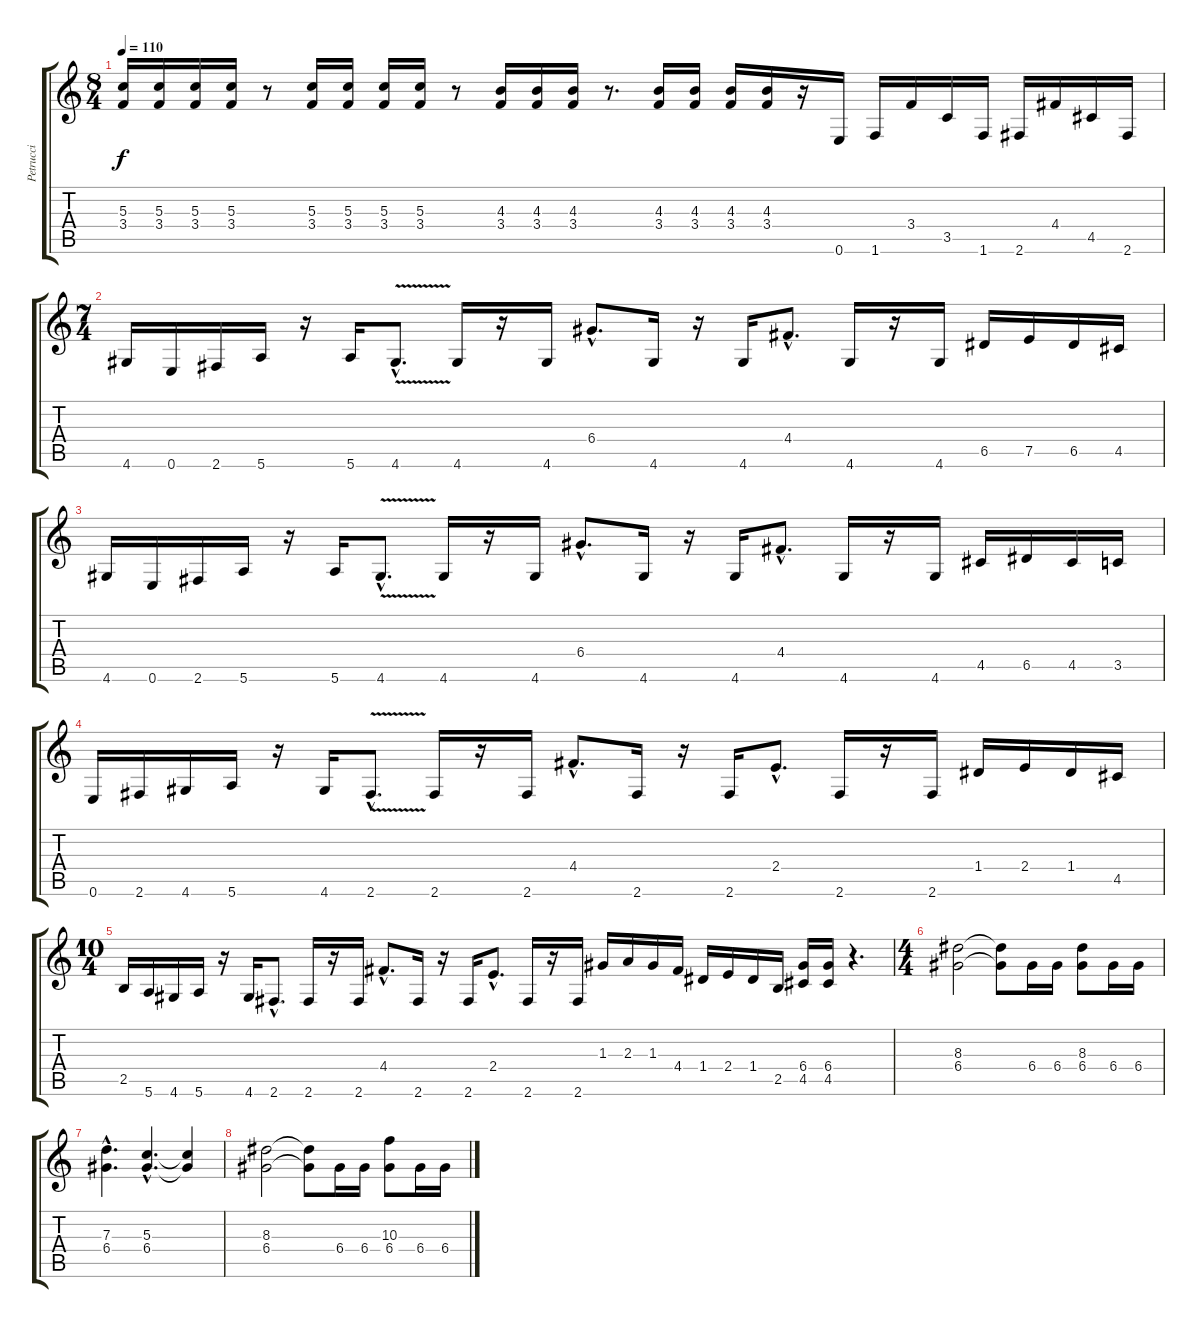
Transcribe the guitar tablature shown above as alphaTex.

\track ("Petrucci" "Petrucci") {instrument distortionguitar}
\staff {score tabs}
\tuning (E4 B3 G3 D3 A2 E2) {hide}
\ts (8 4)
\tempo 110
\clef g2
\ks c
(5.3 3.4).16{dy f} (5.3 3.4).16 (5.3 3.4).16 (5.3 3.4).16 r.8 (5.3 3.4).16 (5.3 3.4).16 (5.3 3.4).16 (5.3 3.4).16 r.8 (4.3 3.4).16 (4.3 3.4).16 (4.3 3.4).16 r.8{d} (4.3 3.4).16 (4.3 3.4).16 (4.3 3.4).16 (4.3 3.4).16 r.16 0.6.16 1.6.16 3.4.16 3.5.16 1.6.16 2.6.16 4.4.16 4.5.16 2.6.16 |
\ts (7 4)
4.6.16 0.6.16 2.6.16 5.6.16 r.16 5.6.16 4.6{v hac}.8{d} 4.6.16 r.16 4.6.16 6.4{hac}.8{d} 4.6.16 r.16 4.6.16 4.4{hac}.8{d} 4.6.16 r.16 4.6.16 6.5.16 7.5.16 6.5.16 4.5.16 |
4.6.16 0.6.16 2.6.16 5.6.16 r.16 5.6.16 4.6{v hac}.8{d} 4.6.16 r.16 4.6.16 6.4{hac}.8{d} 4.6.16 r.16 4.6.16 4.4{hac}.8{d} 4.6.16 r.16 4.6.16 4.5.16 6.5.16 4.5.16 3.5.16 |
0.6.16 2.6.16 4.6.16 5.6.16 r.16 4.6.16 2.6{v hac}.8{d} 2.6.16 r.16 2.6.16 4.4{hac}.8{d} 2.6.16 r.16 2.6.16 2.4{hac}.8{d} 2.6.16 r.16 2.6.16 1.4.16 2.4.16 1.4.16 4.5.16 |
\ts (10 4)
2.5.16 5.6.16 4.6.16 5.6.16 r.16 4.6.16 2.6{hac}.8{d} 2.6.16 r.16 2.6.16 4.4{hac}.8{d} 2.6.16 r.16 2.6.16 2.4{hac}.8{d} 2.6.16 r.16 2.6.16 1.3.16 2.3.16 1.3.16 4.4.16 1.4.16 2.4.16 1.4.16 2.5.16 (6.4 4.5).16 (6.4 4.5).16 r.4{d} |
\ts (4 4)
(8.3 6.4).2 (8.3{t} 6.4{t}).8 6.4.16 6.4.16 (8.3 6.4).8 6.4.16 6.4.16 |
(7.3{hac} 6.4{hac}).4{d} (5.3{hac} 6.4{hac}).4{d} (5.3{t} 6.4{t}).4 |
(8.3 6.4).2 (8.3{t} 6.4{t}).8 6.4.16 6.4.16 (10.3 6.4).8 6.4.16 6.4.16
